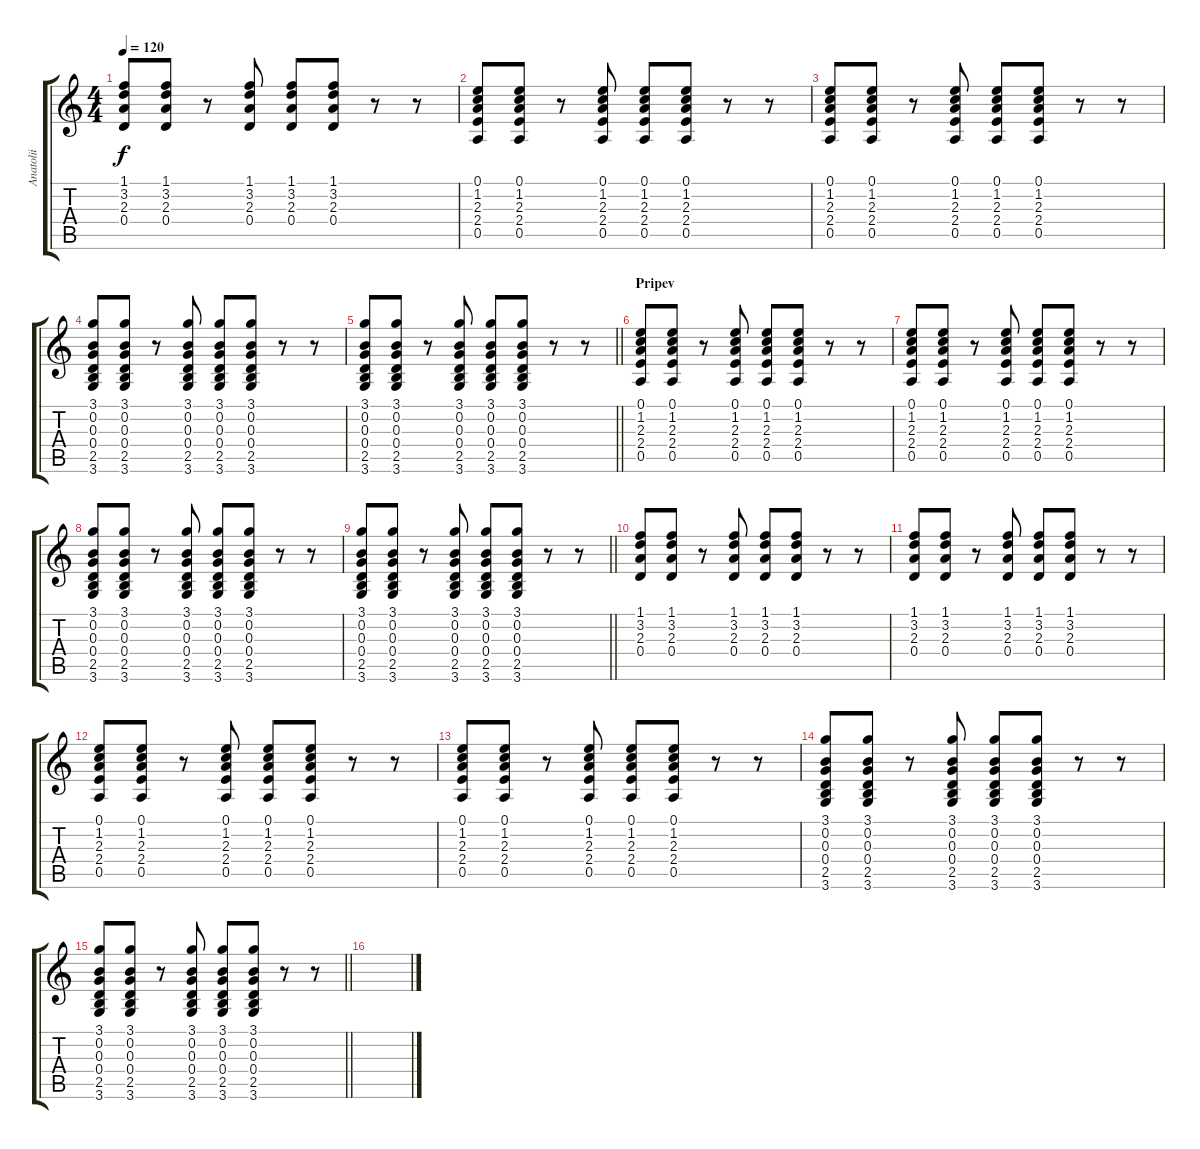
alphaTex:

\track ("Anatolii" "Anatolii") {instrument acousticguitarsteel}
\staff {score tabs}
\tuning (E4 B3 G3 D3 A2 E2) {hide}
\ts (4 4)
\tempo 120
\clef g2
\ks c
(1.1 3.2 2.3 0.4).8{dy f} (1.1 3.2 2.3 0.4).8 r.8 (1.1 3.2 2.3 0.4).8 (1.1 3.2 2.3 0.4).8 (1.1 3.2 2.3 0.4).8 r.8 r.8 |
(0.1 1.2 2.3 2.4 0.5).8 (0.1 1.2 2.3 2.4 0.5).8 r.8 (0.1 1.2 2.3 2.4 0.5).8 (0.1 1.2 2.3 2.4 0.5).8 (0.1 1.2 2.3 2.4 0.5).8 r.8 r.8 |
(0.1 1.2 2.3 2.4 0.5).8 (0.1 1.2 2.3 2.4 0.5).8 r.8 (0.1 1.2 2.3 2.4 0.5).8 (0.1 1.2 2.3 2.4 0.5).8 (0.1 1.2 2.3 2.4 0.5).8 r.8 r.8 |
(3.1 0.2 0.3 0.4 2.5 3.6).8 (3.1 0.2 0.3 0.4 2.5 3.6).8 r.8 (3.1 0.2 0.3 0.4 2.5 3.6).8 (3.1 0.2 0.3 0.4 2.5 3.6).8 (3.1 0.2 0.3 0.4 2.5 3.6).8 r.8 r.8 |
\barLineRight lightlight
(3.1 0.2 0.3 0.4 2.5 3.6).8 (3.1 0.2 0.3 0.4 2.5 3.6).8 r.8 (3.1 0.2 0.3 0.4 2.5 3.6).8 (3.1 0.2 0.3 0.4 2.5 3.6).8 (3.1 0.2 0.3 0.4 2.5 3.6).8 r.8 r.8 |
\section ("" "Pripev")
(0.1 1.2 2.3 2.4 0.5).8 (0.1 1.2 2.3 2.4 0.5).8 r.8 (0.1 1.2 2.3 2.4 0.5).8 (0.1 1.2 2.3 2.4 0.5).8 (0.1 1.2 2.3 2.4 0.5).8 r.8 r.8 |
(0.1 1.2 2.3 2.4 0.5).8 (0.1 1.2 2.3 2.4 0.5).8 r.8 (0.1 1.2 2.3 2.4 0.5).8 (0.1 1.2 2.3 2.4 0.5).8 (0.1 1.2 2.3 2.4 0.5).8 r.8 r.8 |
(3.1 0.2 0.3 0.4 2.5 3.6).8 (3.1 0.2 0.3 0.4 2.5 3.6).8 r.8 (3.1 0.2 0.3 0.4 2.5 3.6).8 (3.1 0.2 0.3 0.4 2.5 3.6).8 (3.1 0.2 0.3 0.4 2.5 3.6).8 r.8 r.8 |
\barLineRight lightlight
(3.1 0.2 0.3 0.4 2.5 3.6).8 (3.1 0.2 0.3 0.4 2.5 3.6).8 r.8 (3.1 0.2 0.3 0.4 2.5 3.6).8 (3.1 0.2 0.3 0.4 2.5 3.6).8 (3.1 0.2 0.3 0.4 2.5 3.6).8 r.8 r.8 |
(1.1 3.2 2.3 0.4).8 (1.1 3.2 2.3 0.4).8 r.8 (1.1 3.2 2.3 0.4).8 (1.1 3.2 2.3 0.4).8 (1.1 3.2 2.3 0.4).8 r.8 r.8 |
(1.1 3.2 2.3 0.4).8 (1.1 3.2 2.3 0.4).8 r.8 (1.1 3.2 2.3 0.4).8 (1.1 3.2 2.3 0.4).8 (1.1 3.2 2.3 0.4).8 r.8 r.8 |
(0.1 1.2 2.3 2.4 0.5).8 (0.1 1.2 2.3 2.4 0.5).8 r.8 (0.1 1.2 2.3 2.4 0.5).8 (0.1 1.2 2.3 2.4 0.5).8 (0.1 1.2 2.3 2.4 0.5).8 r.8 r.8 |
(0.1 1.2 2.3 2.4 0.5).8 (0.1 1.2 2.3 2.4 0.5).8 r.8 (0.1 1.2 2.3 2.4 0.5).8 (0.1 1.2 2.3 2.4 0.5).8 (0.1 1.2 2.3 2.4 0.5).8 r.8 r.8 |
(3.1 0.2 0.3 0.4 2.5 3.6).8 (3.1 0.2 0.3 0.4 2.5 3.6).8 r.8 (3.1 0.2 0.3 0.4 2.5 3.6).8 (3.1 0.2 0.3 0.4 2.5 3.6).8 (3.1 0.2 0.3 0.4 2.5 3.6).8 r.8 r.8 |
\barLineRight lightlight
(3.1 0.2 0.3 0.4 2.5 3.6).8 (3.1 0.2 0.3 0.4 2.5 3.6).8 r.8 (3.1 0.2 0.3 0.4 2.5 3.6).8 (3.1 0.2 0.3 0.4 2.5 3.6).8 (3.1 0.2 0.3 0.4 2.5 3.6).8 r.8 r.8 |
\section ("" "")
